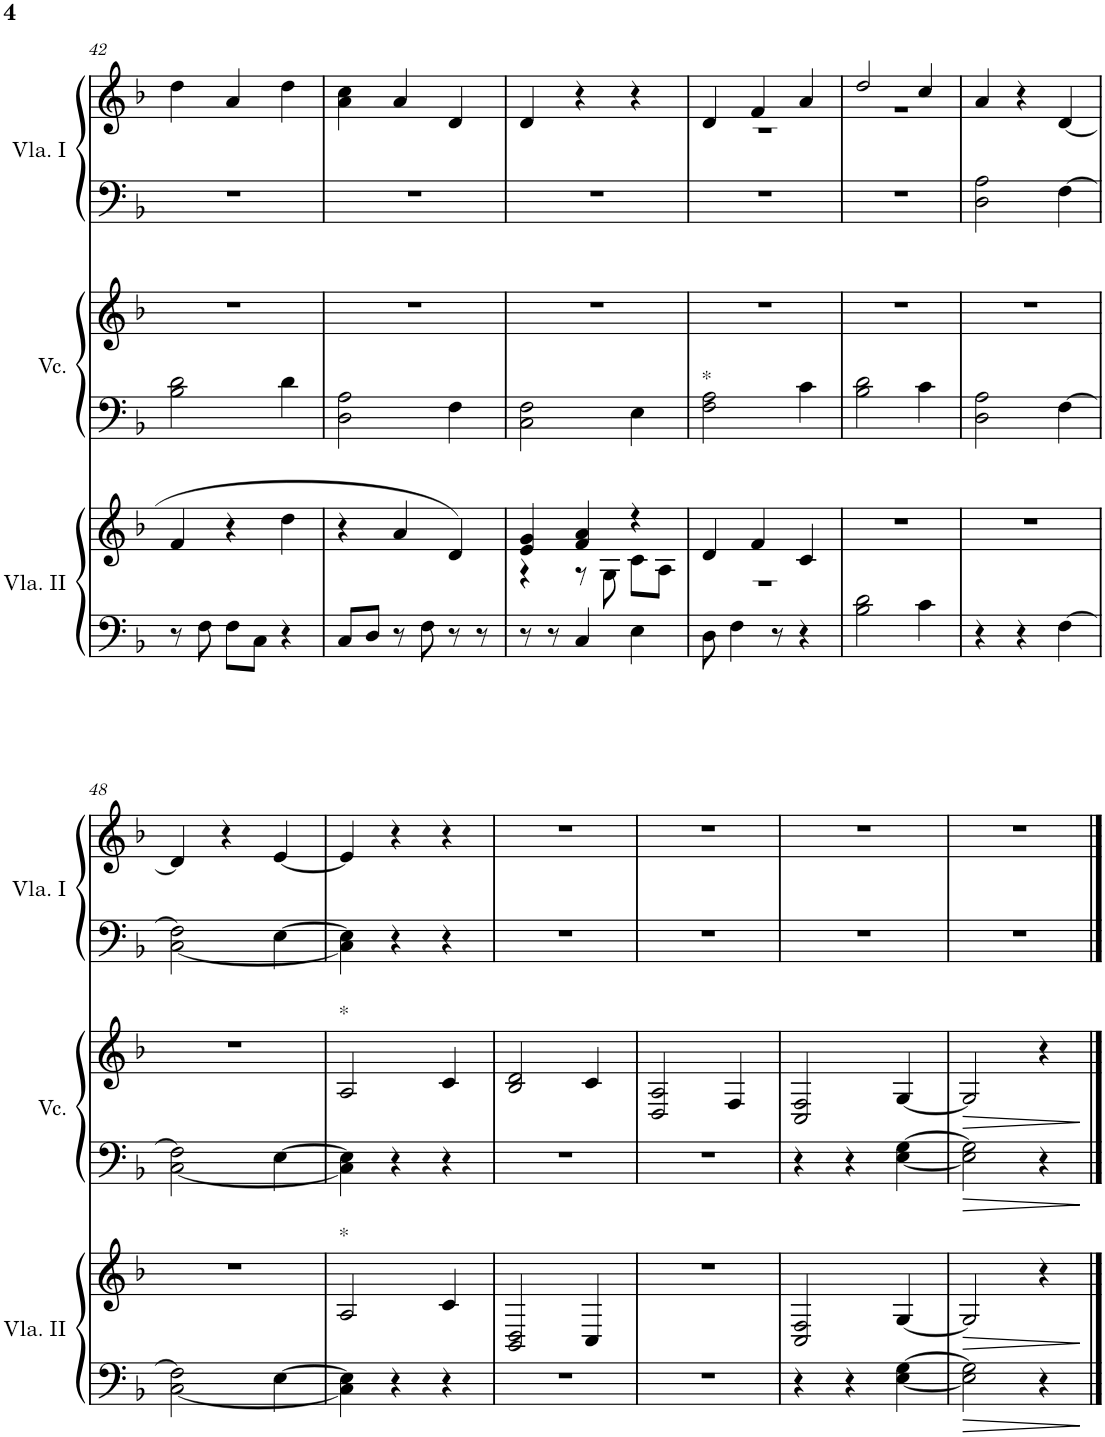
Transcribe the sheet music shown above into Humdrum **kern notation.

**kern	**kern	**dynam	**kern	**kern	**dynam	**kern	**kern
*part3	*part3	*part3	*part2	*part2	*part2	*part1	*part1
*staff6	*staff5	*staff5/6	*staff4	*staff3	*staff3/4	*staff2	*staff1
*I"Viola II	*	*	*I"Violoncello	*	*	*I"Viola I	*
*I'Vla. II	*	*	*I'Vc.	*	*	*I'Vla. I	*
!!LO:PB:g=z
*clefF4	*clefG2	*	*clefF4	*clefG2	*	*clefF4	*clefG2
*k[b-]	*k[b-]	*	*k[b-]	*k[b-]	*	*k[b-]	*k[b-]
*M3/4	*M3/4	*	*M3/4	*M3/4	*	*M3/4	*M3/4
=42	=42	=42	=42	=42	=42	=42	=42
8r	4f/	.	2B-\ 2d\	2.r	.	2.r	4dd\
8F\	.	.	.	.	.	.	.
8F\L	4r	.	.	.	.	.	4a/
8C\J	.	.	.	.	.	.	.
4r	4dd\	.	4d\	.	.	.	4dd\
=43	=43	=43	=43	=43	=43	=43	=43
8C/L	4r	.	2D\ 2A\	2.r	.	2.r	4a\ 4cc\
8D/J	.	.	.	.	.	.	.
8r	4a/	.	.	.	.	.	4a/
8F\	.	.	.	.	.	.	.
8r	4d/	.	4F\	.	.	.	4d/
8r	.	.	.	.	.	.	.
=44	=44	=44	=44	=44	=44	=44	=44
*	*^	*	*	*	*	*	*
8r	4e/ 4g/	4r	.	2C\ 2F\	2.r	.	2.r	4d/
8r	.	.	.	.	.	.	.	.
4C/	4f/ 4a/	8r	.	.	.	.	.	4r
.	.	8G\	.	.	.	.	.	.
4E\	4r	8c\L	.	4E\	.	.	.	4r
.	.	8A\J	.	.	.	.	.	.
=45	=45	=45	=45	=45	=45	=45	=45	=45
*	*	*	*	*	*	*	*	*^
!	!	!	!	!LO:TX:a:t=*	!	!	!	!	!
8D\	4d/	2.r	.	2F\ 2A\	2.r	.	2.r	4d/	2.r
4F\	.	.	.	.	.	.	.	.	.
.	4f/	.	.	.	.	.	.	4f/	.
8r	.	.	.	.	.	.	.	.	.
4r	4c/	.	.	4c\	.	.	.	4a/	.
*	*v	*v	*	*	*	*	*	*	*
=46	=46	=46	=46	=46	=46	=46	=46	=46
2B-\ 2d\	2.r	.	2B-\ 2d\	2.r	.	2.r	2dd/	2.r
4c\	.	.	4c\	.	.	.	4cc/	.
*	*	*	*	*	*	*	*v	*v
=47	=47	=47	=47	=47	=47	=47	=47
4r	2.r	.	2D\ 2A\	2.r	.	2D\ 2A\	4a/
4r	.	.	.	.	.	.	4r
[4F\	.	.	[4F\	.	.	[4F\	[4d/
!!LO:LB:g=z
=48	=48	=48	=48	=48	=48	=48	=48
[2C\ 2F\]	2.r	.	[2C\ 2F\]	2.r	.	[2C\ 2F\]	4d/]
.	.	.	.	.	.	.	4r
[4E\	.	.	[4E\	.	.	[4E\	[4e/
=49	=49	=49	=49	=49	=49	=49	=49
!	!	!	!	!LO:TX:a:t=*	!	!	!
!	!LO:TX:a:t=*	!	!	!	!	!	!
4C\] 4E\]	2A/	.	4C\] 4E\]	2A/	.	4C\] 4E\]	4e/]
4r	.	.	4r	.	.	4r	4r
4r	4c/	.	4r	4c/	.	4r	4r
=50	=50	=50	=50	=50	=50	=50	=50
2.r	2BB-/ 2D/	.	2.r	2B-/ 2d/	.	2.r	2.r
.	4C/	.	.	4c/	.	.	.
=51	=51	=51	=51	=51	=51	=51	=51
2.r	2.r	.	2.r	2D/ 2A/	.	2.r	2.r
.	.	.	.	4F/	.	.	.
=52	=52	=52	=52	=52	=52	=52	=52
4r	2C/ 2F/	.	4r	2C/ 2F/	.	2.r	2.r
4r	.	.	4r	.	.	.	.
[4E\ [4G\	[4G/	.	[4E\ [4G\	[4G/	.	.	.
=53	=53	=53	=53	=53	=53	=53	=53
!	!	!LO:HP:b	!	!	!LO:HP:b	!	!
2E\] 2G\]	2G/]	>	2E\] 2G\]	2G/]	>	2.r	2.r
4r	4r	.	4r	4r	.	.	.
.	.	]	.	.	]	.	.
==	==	==	==	==	==	==	==
*-	*-	*-	*-	*-	*-	*-	*-
